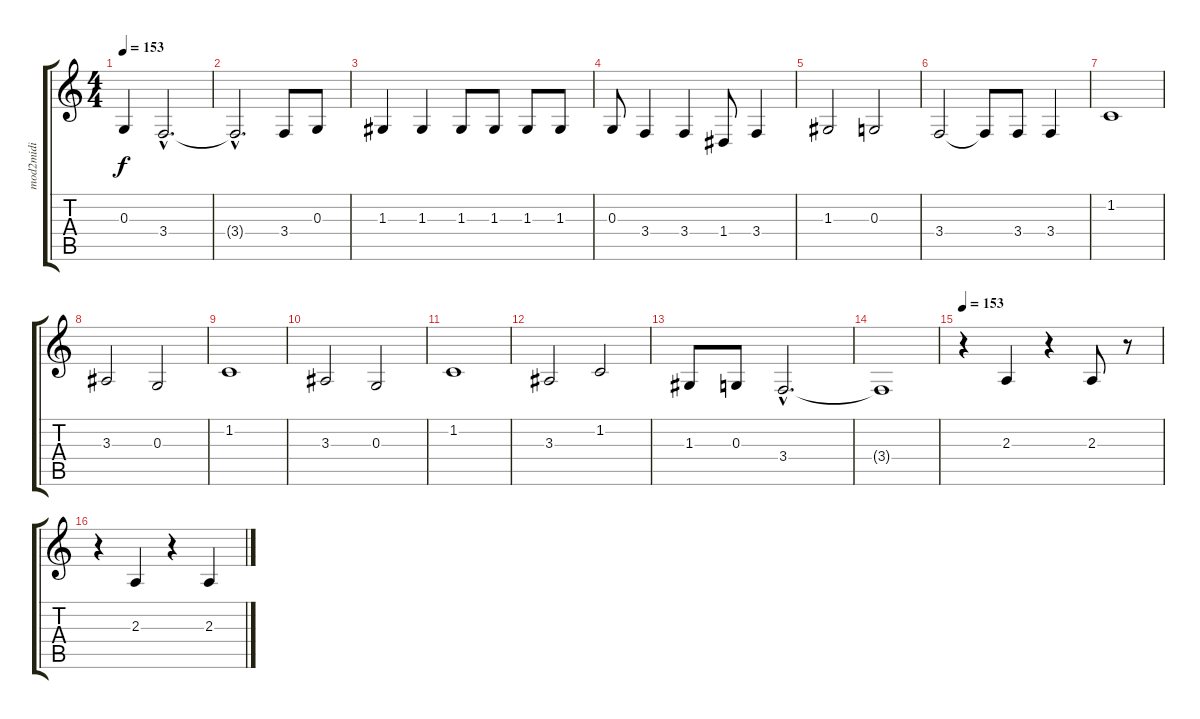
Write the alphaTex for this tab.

\track ("mod2midi" "mod2midi") {instrument gunshot}
\staff {score tabs}
\tuning (E4 B3 G3 D3 A2 E2) {hide}
\ts (4 4)
\tempo 153
\clef g2
\ks c
0.3.4{dy f} 3.4{hac}.2{d} |
3.4{hac t}.2{d} 3.4.8 0.3.8 |
1.3.4 1.3.4 1.3.8 1.3.8 1.3.8 1.3.8 |
0.3.8 3.4.4 3.4.4 1.4.8 3.4.4 |
1.3.2 0.3.2 |
3.4.2 3.4{t}.8 3.4.8 3.4.4 |
1.2.1 |
3.3.2 0.3.2 |
1.2.1 |
3.3.2 0.3.2 |
1.2.1 |
3.3.2 1.2.2 |
1.3.8 0.3.8 3.4{hac}.2{d} |
3.4{t}.1 |
\tempo 153
r.4 2.3.4{instrument gunshot} r.4 2.3.8{instrument gunshot} r.8 |
r.4 2.3.4{instrument gunshot} r.4 2.3.4{instrument gunshot}
